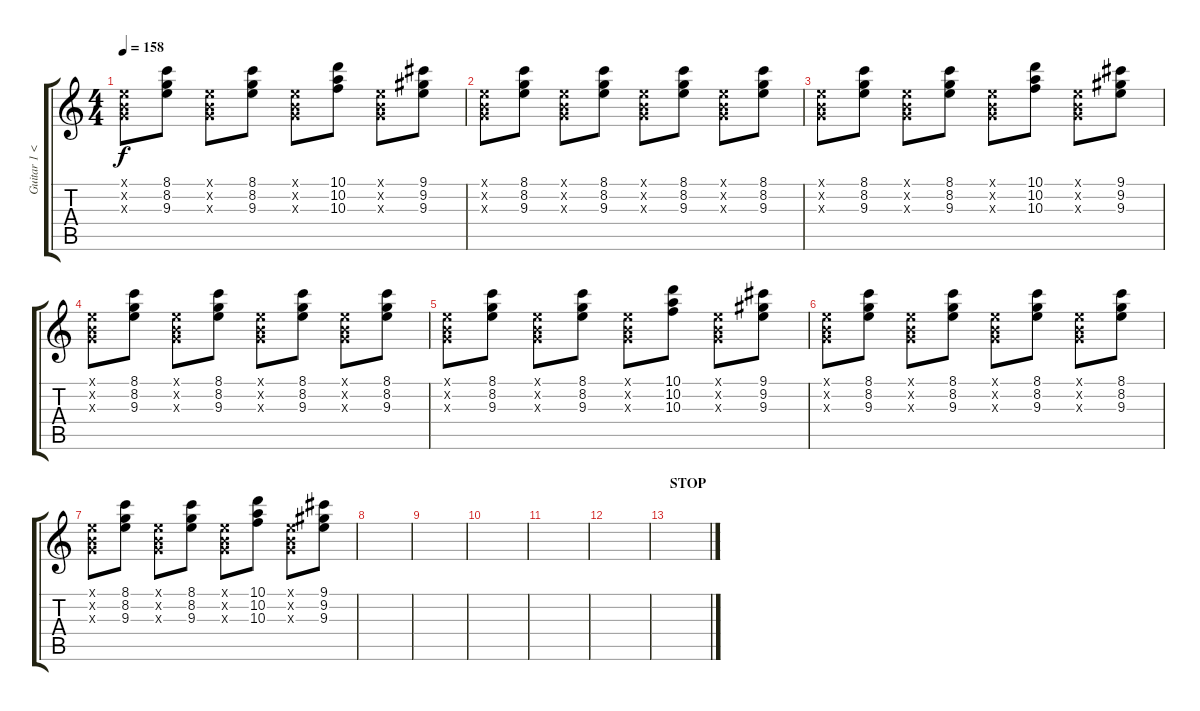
\track ("Guitar 1 <clean>" "Guitar 1 <") {instrument electricguitarjazz}
\staff {score tabs}
\tuning (E4 B3 G3 D3 A2 E2) {hide}
\ts (4 4)
\tempo 158
\clef g2
\ks c
(0.1{x} 0.2{x} 0.3{x}).8{dy f} (8.1 8.2 9.3).8 (0.1{x} 0.2{x} 0.3{x}).8 (8.1 8.2 9.3).8 (0.1{x} 0.2{x} 0.3{x}).8 (10.1 10.2 10.3).8 (0.1{x} 0.2{x} 0.3{x}).8 (9.1 9.2 9.3).8 |
(0.1{x} 0.2{x} 0.3{x}).8 (8.1 8.2 9.3).8 (0.1{x} 0.2{x} 0.3{x}).8 (8.1 8.2 9.3).8 (0.1{x} 0.2{x} 0.3{x}).8 (8.1 8.2 9.3).8 (0.1{x} 0.2{x} 0.3{x}).8 (8.1 8.2 9.3).8 |
(0.1{x} 0.2{x} 0.3{x}).8 (8.1 8.2 9.3).8 (0.1{x} 0.2{x} 0.3{x}).8 (8.1 8.2 9.3).8 (0.1{x} 0.2{x} 0.3{x}).8 (10.1 10.2 10.3).8 (0.1{x} 0.2{x} 0.3{x}).8 (9.1 9.2 9.3).8 |
(0.1{x} 0.2{x} 0.3{x}).8 (8.1 8.2 9.3).8 (0.1{x} 0.2{x} 0.3{x}).8 (8.1 8.2 9.3).8 (0.1{x} 0.2{x} 0.3{x}).8 (8.1 8.2 9.3).8 (0.1{x} 0.2{x} 0.3{x}).8 (8.1 8.2 9.3).8 |
(0.1{x} 0.2{x} 0.3{x}).8 (8.1 8.2 9.3).8 (0.1{x} 0.2{x} 0.3{x}).8 (8.1 8.2 9.3).8 (0.1{x} 0.2{x} 0.3{x}).8 (10.1 10.2 10.3).8 (0.1{x} 0.2{x} 0.3{x}).8 (9.1 9.2 9.3).8 |
(0.1{x} 0.2{x} 0.3{x}).8 (8.1 8.2 9.3).8 (0.1{x} 0.2{x} 0.3{x}).8 (8.1 8.2 9.3).8 (0.1{x} 0.2{x} 0.3{x}).8 (8.1 8.2 9.3).8 (0.1{x} 0.2{x} 0.3{x}).8 (8.1 8.2 9.3).8 |
(0.1{x} 0.2{x} 0.3{x}).8 (8.1 8.2 9.3).8 (0.1{x} 0.2{x} 0.3{x}).8 (8.1 8.2 9.3).8 (0.1{x} 0.2{x} 0.3{x}).8 (10.1 10.2 10.3).8 (0.1{x} 0.2{x} 0.3{x}).8 (9.1 9.2 9.3).8 |
|
|
|
|
|
\section ("" "STOP")
